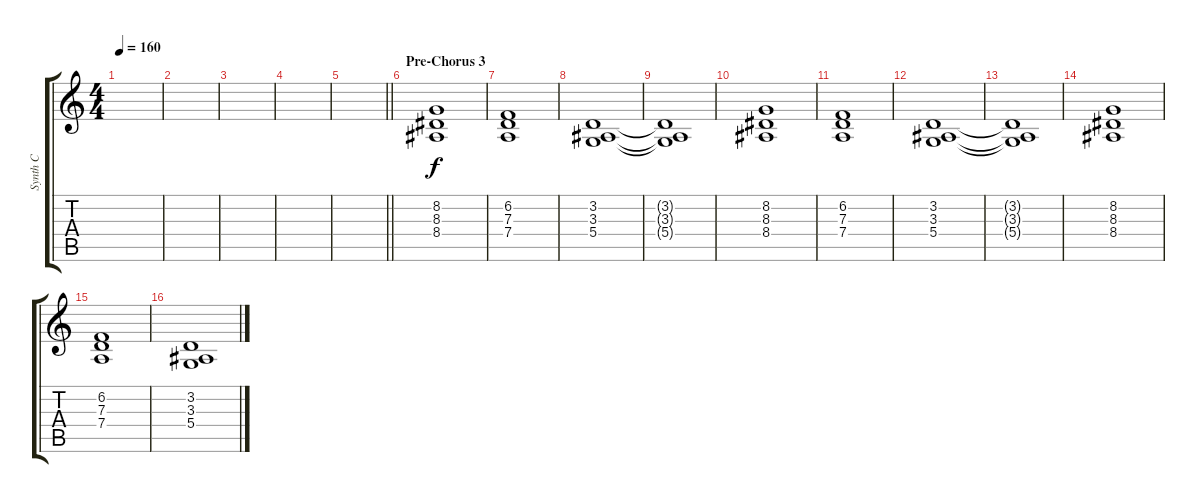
\track ("Synth C" "Synth C") {instrument pad4choir}
\staff {score tabs}
\tuning (E4 B3 G3 D3 A2 E2) {hide}
\ts (4 4)
\tempo 160
\clef g2
\ks c
|
|
|
|
\barLineRight lightlight
|
\section ("" "Pre-Chorus 3")
(8.2 8.3 8.4).1 |
(6.2 7.3 7.4).1 |
(3.2 3.3 5.4).1 |
(3.2{t} 3.3{t} 5.4{t}).1 |
(8.2 8.3 8.4).1 |
(6.2 7.3 7.4).1 |
(3.2 3.3 5.4).1 |
(3.2{t} 3.3{t} 5.4{t}).1 |
(8.2 8.3 8.4).1 |
(6.2 7.3 7.4).1 |
(3.2 3.3 5.4).1
